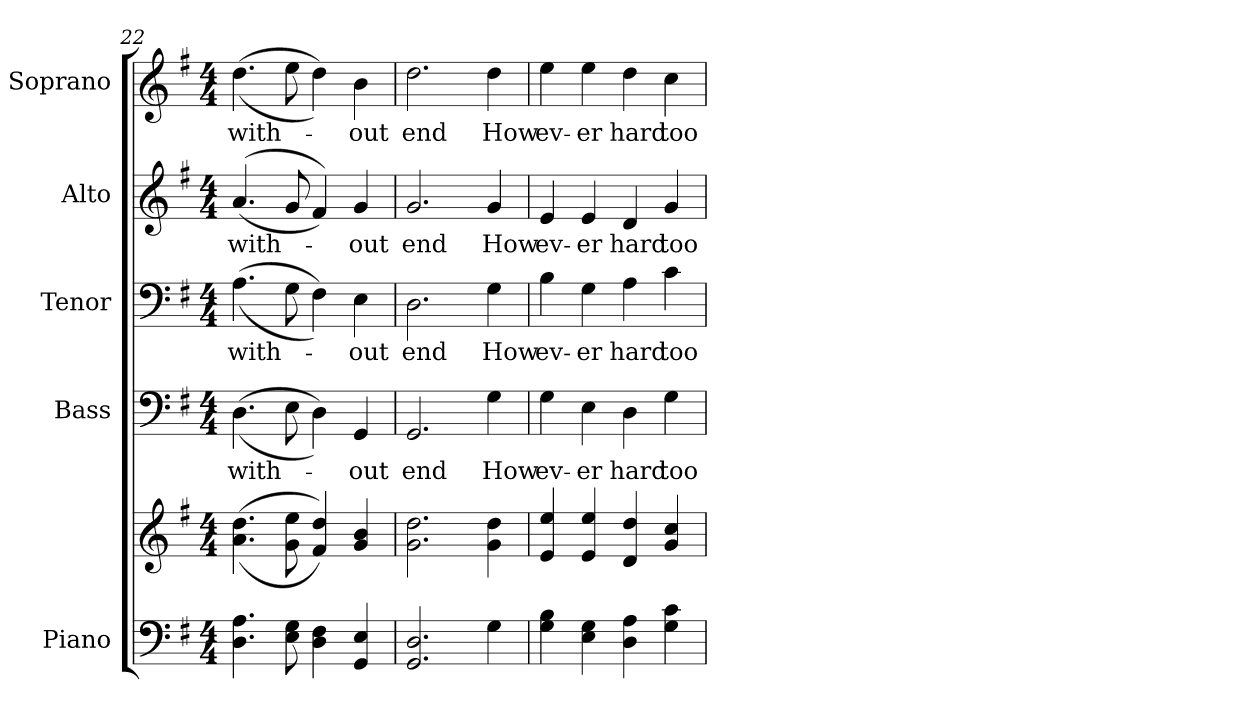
**kern	**kern	**kern	**text	**kern	**text	**kern	**text	**kern	**text
*part5	*part5	*part4	*part4	*part3	*part3	*part2	*part2	*part1	*part1
*staff6	*staff5	*staff4	*staff4	*staff3	*staff3	*staff2	*staff2	*staff1	*staff1
*I"Piano	*	*I"Bass	*	*I"Tenor	*	*I"Alto	*	*I"Soprano	*
*I'Pno.	*	*I'B.	*	*I'T.	*	*I'A.	*	*I'S.	*
*clefF4	*clefG2	*clefF4	*	*clefF4	*	*clefG2	*	*clefG2	*
*k[f#]	*k[f#]	*k[f#]	*	*k[f#]	*	*k[f#]	*	*k[f#]	*
*G:	*G:	*G:	*	*G:	*	*G:	*	*G:	*
*M4/4	*M4/4	*M4/4	*	*M4/4	*	*M4/4	*	*M4/4	*
=22	=22	=22	=22	=22	=22	=22	=22	=22	=22
!	!	!	!LO:LY:b:color=#000000	!	!	!	!	!	!
!	!	!	!	!	!LO:LY:b:color=#000000	!	!	!	!
!	!	!	!	!	!	!	!LO:LY:b:color=#000000	!	!
!	!	!	!	!	!	!	!	!	!LO:LY:b:color=#000000
4.Di\ 4.Ai	((4.ai\ 4.ddi	((4.Di\	with-	((4.Ai\	with-	((4.ai/	with-	((4.ddi\	with-
8Ei\ 8Gi	8gi\ 8eei	8Ei\	.	8Gi\	.	8gi/	.	8eei\	.
4Di\ 4F#i	4f#i/ 4ddi))	4Di\))	.	4F#i\))	.	4f#i/))	.	4ddi\))	.
!	!	!	!LO:LY:b:color=#000000	!	!	!	!	!	!
!	!	!	!	!	!LO:LY:b:color=#000000	!	!	!	!
!	!	!	!	!	!	!	!LO:LY:b:color=#000000	!	!
!	!	!	!	!	!	!	!	!	!LO:LY:b:color=#000000
4GGi/ 4Ei	4gi/ 4bi	4GGi/	-out	4Ei\	-out	4gi/	-out	4bi\	-out
!!LO:PB:g=z
=23	=23	=23	=23	=23	=23	=23	=23	=23	=23
!	!	!	!LO:LY:b:color=#000000	!	!	!	!	!	!
!	!	!	!	!	!LO:LY:b:color=#000000	!	!	!	!
!	!	!	!	!	!	!	!LO:LY:b:color=#000000	!	!
!	!	!	!	!	!	!	!	!	!LO:LY:b:color=#000000
2.GGi/ 2.Di	2.gi\ 2.ddi	2.GGi/	end	2.Di\	end	2.gi/	end	2.ddi\	end
!	!	!	!LO:LY:b:color=#000000	!	!	!	!	!	!
!	!	!	!	!	!LO:LY:b:color=#000000	!	!	!	!
!	!	!	!	!	!	!	!LO:LY:b:color=#000000	!	!
!	!	!	!	!	!	!	!	!	!LO:LY:b:color=#000000
4Gi\	4gi\ 4ddi	4Gi\	How	4Gi\	How	4gi/	How	4ddi\	How
=24	=24	=24	=24	=24	=24	=24	=24	=24	=24
!	!	!	!LO:LY:b:color=#000000	!	!	!	!	!	!
!	!	!	!	!	!LO:LY:b:color=#000000	!	!	!	!
!	!	!	!	!	!	!	!LO:LY:b:color=#000000	!	!
!	!	!	!	!	!	!	!	!	!LO:LY:b:color=#000000
4Gi\ 4Bi	4ei/ 4eei	4Gi\	ev-	4Bi\	ev-	4ei/	ev-	4eei\	ev-
!	!	!	!LO:LY:b:color=#000000	!	!	!	!	!	!
!	!	!	!	!	!LO:LY:b:color=#000000	!	!	!	!
!	!	!	!	!	!	!	!LO:LY:b:color=#000000	!	!
!	!	!	!	!	!	!	!	!	!LO:LY:b:color=#000000
4Ei\ 4Gi	4ei/ 4eei	4Ei\	-er	4Gi\	-er	4ei/	-er	4eei\	-er
!	!	!	!LO:LY:b:color=#000000	!	!	!	!	!	!
!	!	!	!	!	!LO:LY:b:color=#000000	!	!	!	!
!	!	!	!	!	!	!	!LO:LY:b:color=#000000	!	!
!	!	!	!	!	!	!	!	!	!LO:LY:b:color=#000000
4Di\ 4Ai	4di/ 4ddi	4Di\	hard	4Ai\	hard	4di/	hard	4ddi\	hard
!	!	!	!LO:LY:b:color=#000000	!	!	!	!	!	!
!	!	!	!	!	!LO:LY:b:color=#000000	!	!	!	!
!	!	!	!	!	!	!	!LO:LY:b:color=#000000	!	!
!	!	!	!	!	!	!	!	!	!LO:LY:b:color=#000000
4Gi\ 4ci	4gi/ 4cci	4Gi\	too	4ci\	too	4gi/	too	4cci\	too
=	=	=	=	=	=	=	=	=	=
*-	*-	*-	*-	*-	*-	*-	*-	*-	*-
